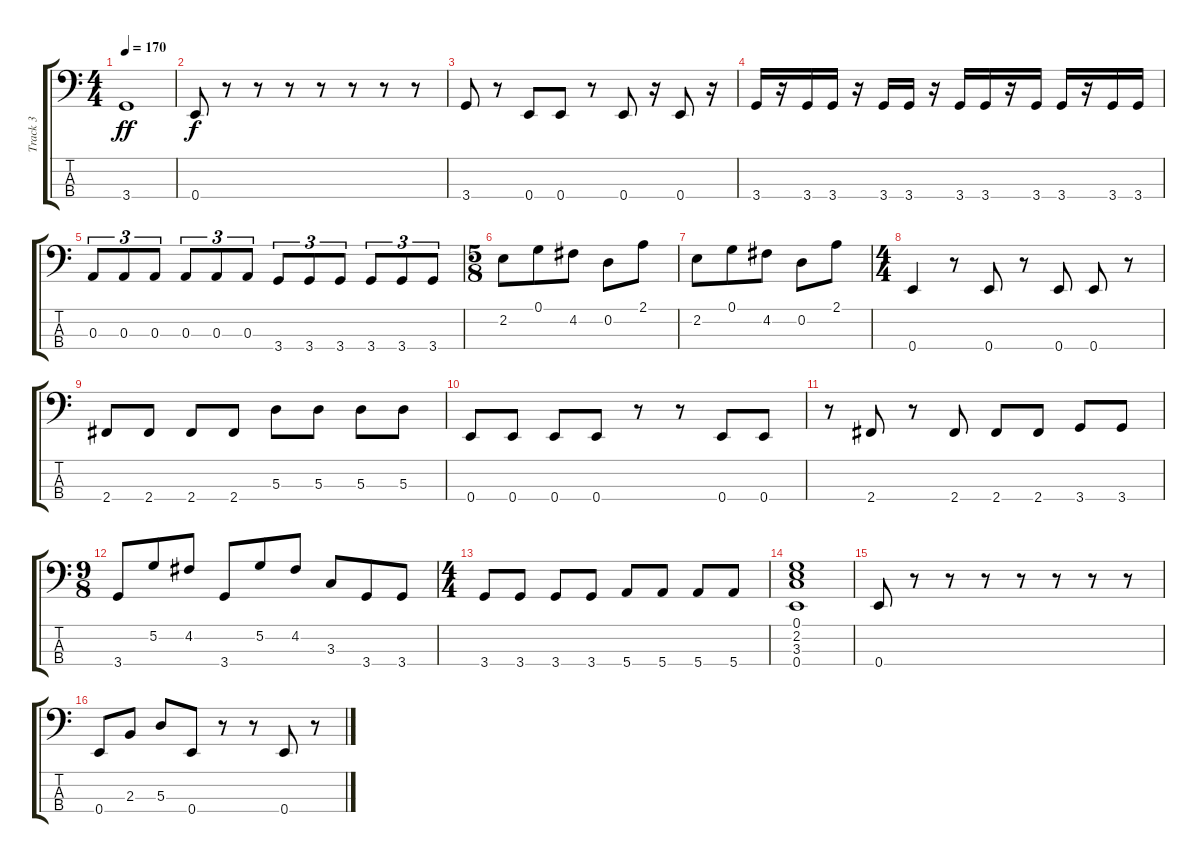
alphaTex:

\track ("Track 3" "Track 3") {instrument electricbassfinger}
\staff {score tabs}
\tuning (G2 D2 A1 E1) {hide}
\ts (4 4)
\tempo 170
\clef f4
\ks c
3.4{t}.1{dy ff} |
0.4.8{dy f} r.8 r.8 r.8 r.8 r.8 r.8 r.8 |
3.4.8 r.8 0.4.8 0.4.8 r.8 0.4.8 r.16 0.4.8 r.16 |
3.4.16 r.16 3.4.16 3.4.16 r.16 3.4.16 3.4.16 r.16 3.4.16 3.4.16 r.16 3.4.16 3.4.16 r.16 3.4.16 3.4.16 |
0.3.8{tu (3 2)} 0.3.8{tu (3 2)} 0.3.8{tu (3 2)} 0.3.8{tu (3 2)} 0.3.8{tu (3 2)} 0.3.8{tu (3 2)} 3.4.8{tu (3 2)} 3.4.8{tu (3 2)} 3.4.8{tu (3 2)} 3.4.8{tu (3 2)} 3.4.8{tu (3 2)} 3.4.8{tu (3 2)} |
\ts (5 8)
2.2.8 0.1.8 4.2.8 0.2.8 2.1.8 |
2.2.8 0.1.8 4.2.8 0.2.8 2.1.8 |
\ts (4 4)
0.4.4 r.8 0.4.8 r.8 0.4.8 0.4.8 r.8 |
2.4.8 2.4.8 2.4.8 2.4.8 5.3.8 5.3.8 5.3.8 5.3.8 |
0.4.8 0.4.8 0.4.8 0.4.8 r.8 r.8 0.4.8 0.4.8 |
r.8 2.4.8 r.8 2.4.8 2.4.8 2.4.8 3.4.8 3.4.8 |
\ts (9 8)
3.4.8 5.2.8 4.2.8 3.4.8 5.2.8 4.2.8 3.3.8 3.4.8 3.4.8 |
\ts (4 4)
3.4.8 3.4.8 3.4.8 3.4.8 5.4.8 5.4.8 5.4.8 5.4.8 |
(0.1 2.2 3.3 0.4).1 |
0.4.8 r.8 r.8 r.8 r.8 r.8 r.8 r.8 |
0.4.8 2.3.8 5.3.8 0.4.8 r.8 r.8 0.4.8 r.8
